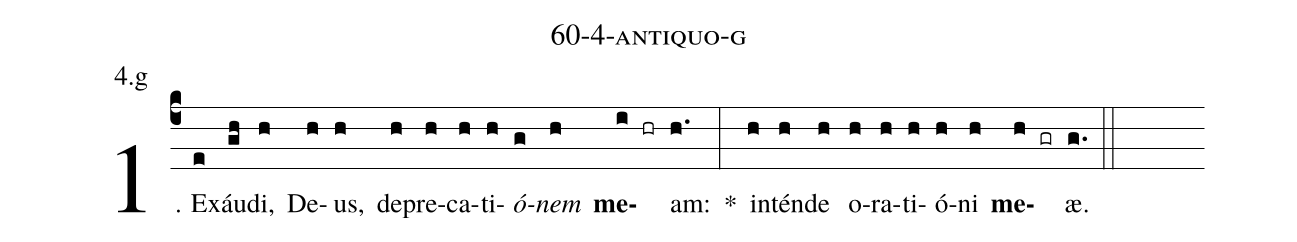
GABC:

name: 60-4-antiquo-g;
annotation: 4.g;
%%
(c4)1. Ex(e)áu(gh)di,(h) De(h)us,(h) de(h)pre(h)ca(h)ti(h)<i>ó</i>(g)<i>nem</i>(h) <b>me</b>(i hr)am:(h.) *(:) in(h)tén(h)de(h) o(h)ra(h)ti(h)ó(h)ni(h) <b>me</b>(h gr)æ.(g.) (::)
